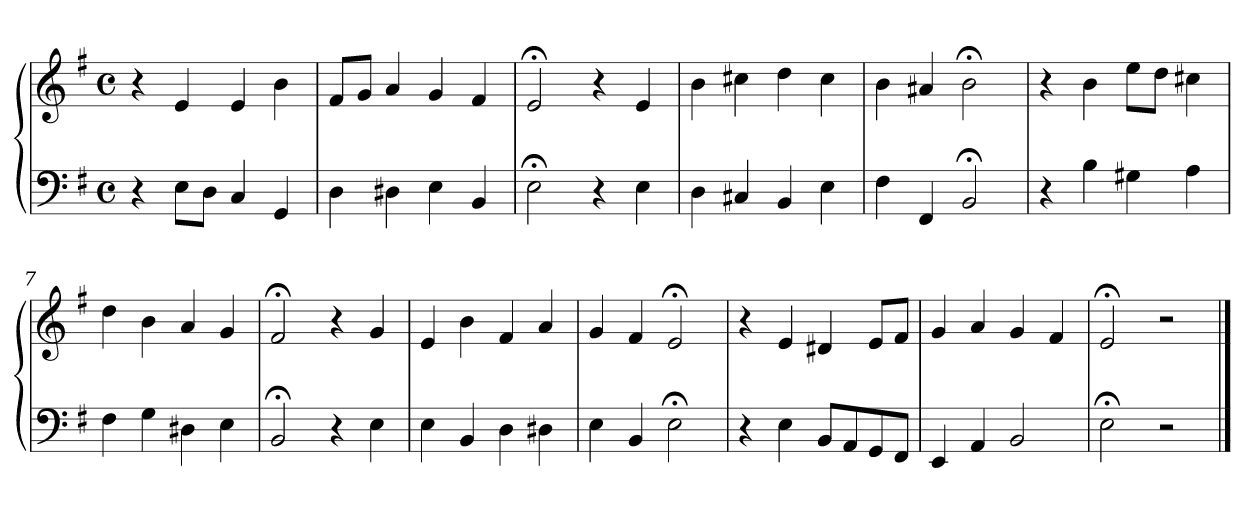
**kern	**kern
*part1	*part1
*staff2	*staff1
*clefF4	*clefG2
*k[f#]	*k[f#]
*M4/4	*M4/4
*met(c)	*met(c)
=1	=1
4r	4r
8EL	4e
8DJ	.
4C	4e
4GG	4b
=2	=2
4D	8f#L
.	8gJ
4D#X	4a
4E	4g
4BB	4f#
=3	=3
2E;<	2e;<
4r	4r
4E	4e
=4	=4
4D	4b
4C#X	4cc#X
4BB	4dd
4E	4cc#
=5	=5
4F#	4b
4FF#	4a#X
2BB;<	2b;<
=6	=6
4r	4r
4B	4b
4G#X	8eeL
.	8ddJ
4A	4cc#X
=7	=7
4F#	4dd
4G	4b
4D#X	4a
4E	4g
!!LO:LB:g=z
=8	=8
2BB;<	2f#;<
4r	4r
4E	4g
=9	=9
4E	4e
4BB	4b
4D	4f#
4D#X	4a
=10	=10
4E	4g
4BB	4f#
2E;<	2e;<
=11	=11
4r	4r
4E	4e
8BBL	4d#X
8AA	.
8GG	8eL
8FF#J	8f#J
=12	=12
4EE	4g
4AA	4a
2BB	4g
.	4f#
=13	=13
2E;<	2e;<
2r	2r
==	==
*-	*-
